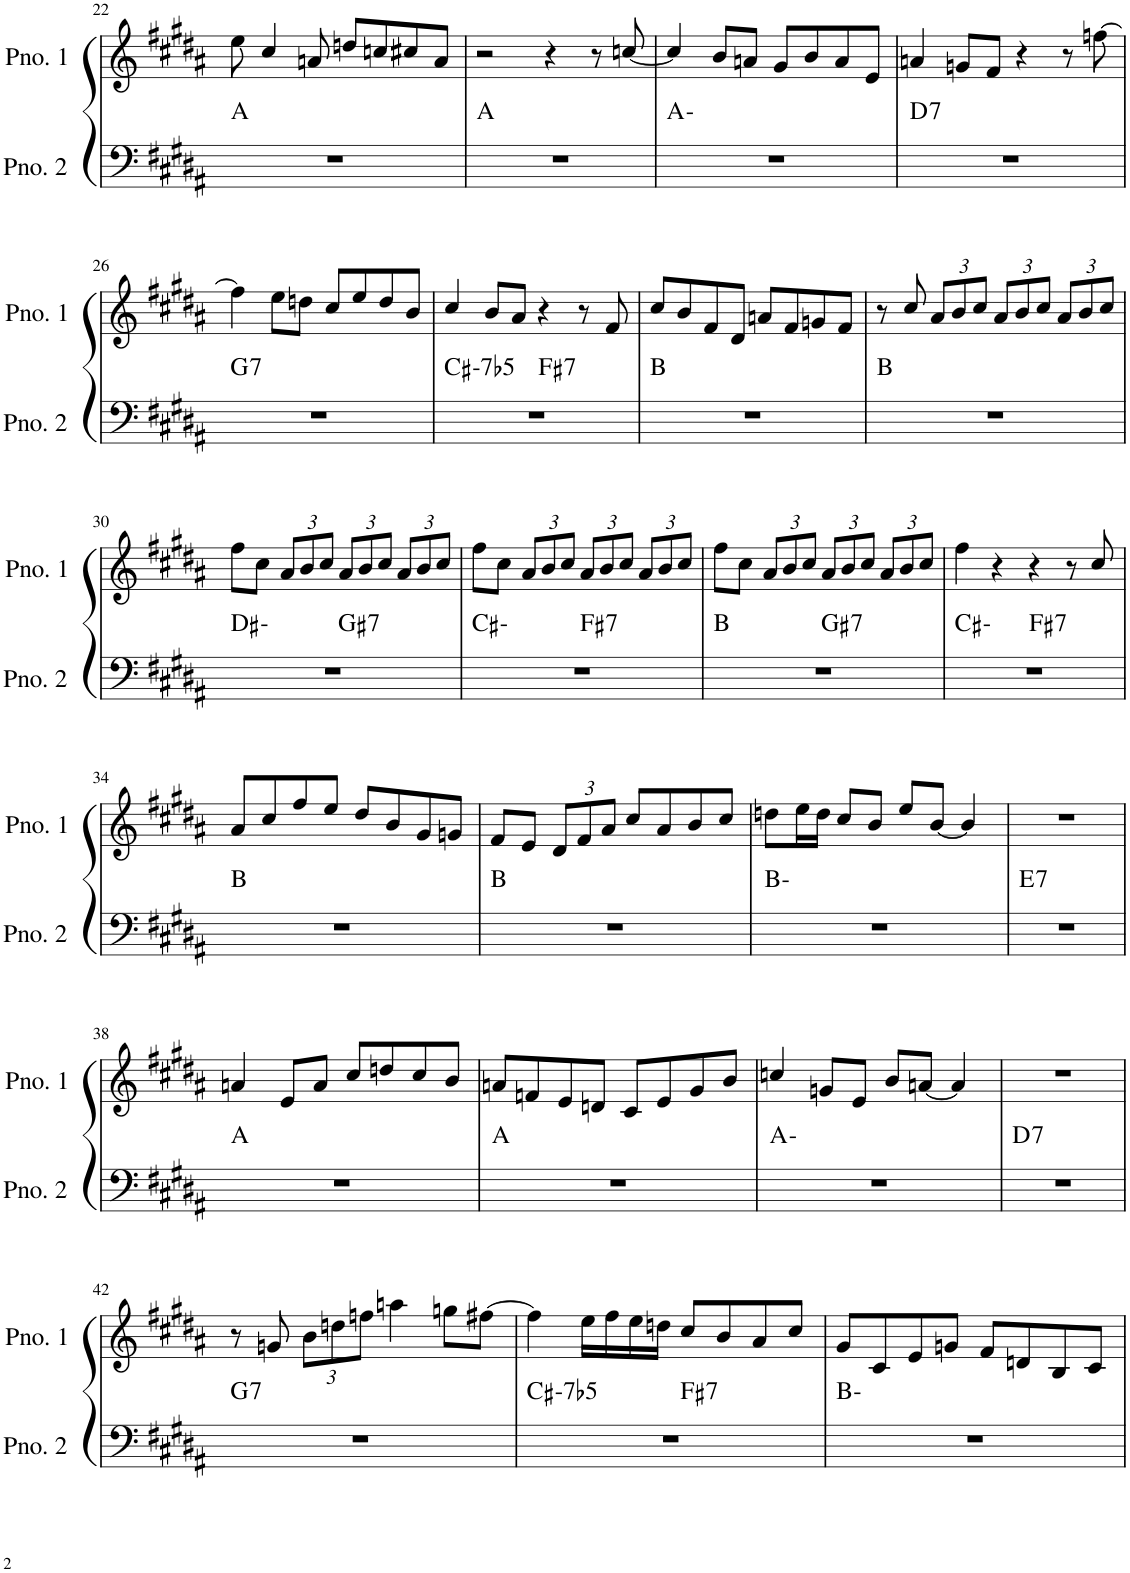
**kern	**harte	**kern
*part2	*part2	*part1
*staff2	*	*staff1
*I"ピアノ 2	*	*I"ピアノ 1
!!LO:PB:g=z
*clefF4	*	*clefG2
*k[f#c#g#d#a#]	*	*k[f#c#g#d#a#]
*M4/4	*	*M4/4
=22	=22	=22
1r	A:maj	8ee\
.	.	4cc#/
.	.	8an/
.	.	8ddn/L
.	.	8ccn/
.	.	8cc#X/
.	.	8a/J
=23	=23	=23
1r	A:maj	2r
.	.	4r
.	.	8r
.	.	[8ccn/
=24	=24	=24
1r	A:min	4cc/]
.	.	8b/L
.	.	8an/J
.	.	8g#/L
.	.	8b/
.	.	8a/
.	.	8e/J
=25	=25	=25
!	!LO:H:kt=7	!
1r	D:7	4an/
.	.	8gn/L
.	.	8f#/J
.	.	4r
.	.	8r
.	.	[8ffn\
!!LO:LB:g=z
=26	=26	=26
!	!LO:H:kt=7	!
1r	G:7	4ff\]
.	.	8ee\L
.	.	8ddn\J
.	.	8cc#/L
.	.	8ee/
.	.	8dd/
.	.	8b/J
=27	=27	=27
!	!LO:H:kt=-7b5	!
*^	*	*
1r	2ryy	C#:hdim7	4cc#/
.	.	.	8b/L
.	.	.	8a#/J
!	!	!LO:H:kt=7	!
.	2ryy	F#:7	4r
.	.	.	8r
.	.	.	8f#/
*v	*v	*	*
=28	=28	=28
1r	B:maj	8cc#/L
.	.	8b/
.	.	8f#/
.	.	8d#/J
.	.	8an/L
.	.	8f#/
.	.	8gn/
.	.	8f#/J
=29	=29	=29
1r	B:maj	8r
.	.	8cc#/
*	*	*Xbrackettup
.	.	12a#/L
.	.	12b/
.	.	12cc#/J
.	.	12a#/L
.	.	12b/
.	.	12cc#/J
.	.	12a#/L
.	.	12b/
.	.	12cc#/J
!!LO:LB:g=z
=30	=30	=30
*^	*	*
1r	2ryy	D#:min	8ff#\L
.	.	.	8cc#\J
.	.	.	12a#/L
.	.	.	12b/
.	.	.	12cc#/J
!	!	!LO:H:kt=7	!
.	2ryy	G#:7	12a#/L
.	.	.	12b/
.	.	.	12cc#/J
.	.	.	12a#/L
.	.	.	12b/
.	.	.	12cc#/J
=31	=31	=31	=31
1r	2ryy	C#:min	8ff#\L
.	.	.	8cc#\J
.	.	.	12a#/L
.	.	.	12b/
.	.	.	12cc#/J
!	!	!LO:H:kt=7	!
.	2ryy	F#:7	12a#/L
.	.	.	12b/
.	.	.	12cc#/J
.	.	.	12a#/L
.	.	.	12b/
.	.	.	12cc#/J
=32	=32	=32	=32
1r	2ryy	B:maj	8ff#\L
.	.	.	8cc#\J
.	.	.	12a#/L
.	.	.	12b/
.	.	.	12cc#/J
!	!	!LO:H:kt=7	!
.	2ryy	G#:7	12a#/L
.	.	.	12b/
.	.	.	12cc#/J
.	.	.	12a#/L
.	.	.	12b/
.	.	.	12cc#/J
=33	=33	=33	=33
1r	2ryy	C#:min	4ff#\
.	.	.	4r
!	!	!LO:H:kt=7	!
.	2ryy	F#:7	4r
.	.	.	8r
.	.	.	8cc#/
*v	*v	*	*
!!LO:LB:g=z
=34	=34	=34
1r	B:maj	8a#/L
.	.	8cc#/
.	.	8ff#/
.	.	8ee/J
.	.	8dd#/L
.	.	8b/
.	.	8g#/
.	.	8gn/J
=35	=35	=35
1r	B:maj	8f#/L
.	.	8e/J
.	.	12d#/L
.	.	12f#/
.	.	12a#/J
.	.	8cc#/L
.	.	8a#/
.	.	8b/
.	.	8cc#/J
=36	=36	=36
1r	B:min	8ddn\L
.	.	16ee\L
.	.	16dd\JJ
.	.	8cc#/L
.	.	8b/J
.	.	8ee/L
.	.	[8b/J
.	.	4b/]
=37	=37	=37
!	!LO:H:kt=7	!
1r	E:7	1r
!!LO:LB:g=z
=38	=38	=38
1r	A:maj	4an/
.	.	8e/L
.	.	8a/J
.	.	8cc#/L
.	.	8ddn/
.	.	8cc#/
.	.	8b/J
=39	=39	=39
1r	A:maj	8an/L
.	.	8fn/
.	.	8e/
.	.	8dn/J
.	.	8c#/L
.	.	8e/
.	.	8g#/
.	.	8b/J
=40	=40	=40
1r	A:min	4ccn/
.	.	8gn/L
.	.	8e/J
.	.	8b/L
.	.	[8an/J
.	.	4a/]
=41	=41	=41
!	!LO:H:kt=7	!
1r	D:7	1r
!!LO:LB:g=z
=42	=42	=42
!	!LO:H:kt=7	!
1r	G:7	8r
.	.	8gn/
.	.	12b\L
.	.	12ddn\
.	.	12ffn\J
.	.	4aan\
.	.	8ggn\L
.	.	[8ff#X\J
=43	=43	=43
!	!LO:H:kt=-7b5	!
*^	*	*
1r	2ryy	C#:hdim7	4ff#\]
.	.	.	16ee\LL
.	.	.	16ff#\
.	.	.	16ee\
.	.	.	16ddn\JJ
!	!	!LO:H:kt=7	!
.	2ryy	F#:7	8cc#/L
.	.	.	8b/
.	.	.	8a#/
.	.	.	8cc#/J
*v	*v	*	*
=44	=44	=44
1r	B:min	8g#/L
.	.	8c#/
.	.	8e/
.	.	8gn/J
.	.	8f#/L
.	.	8dn/
.	.	8B/
.	.	8c#/J
=	=	=
*-	*-	*-
